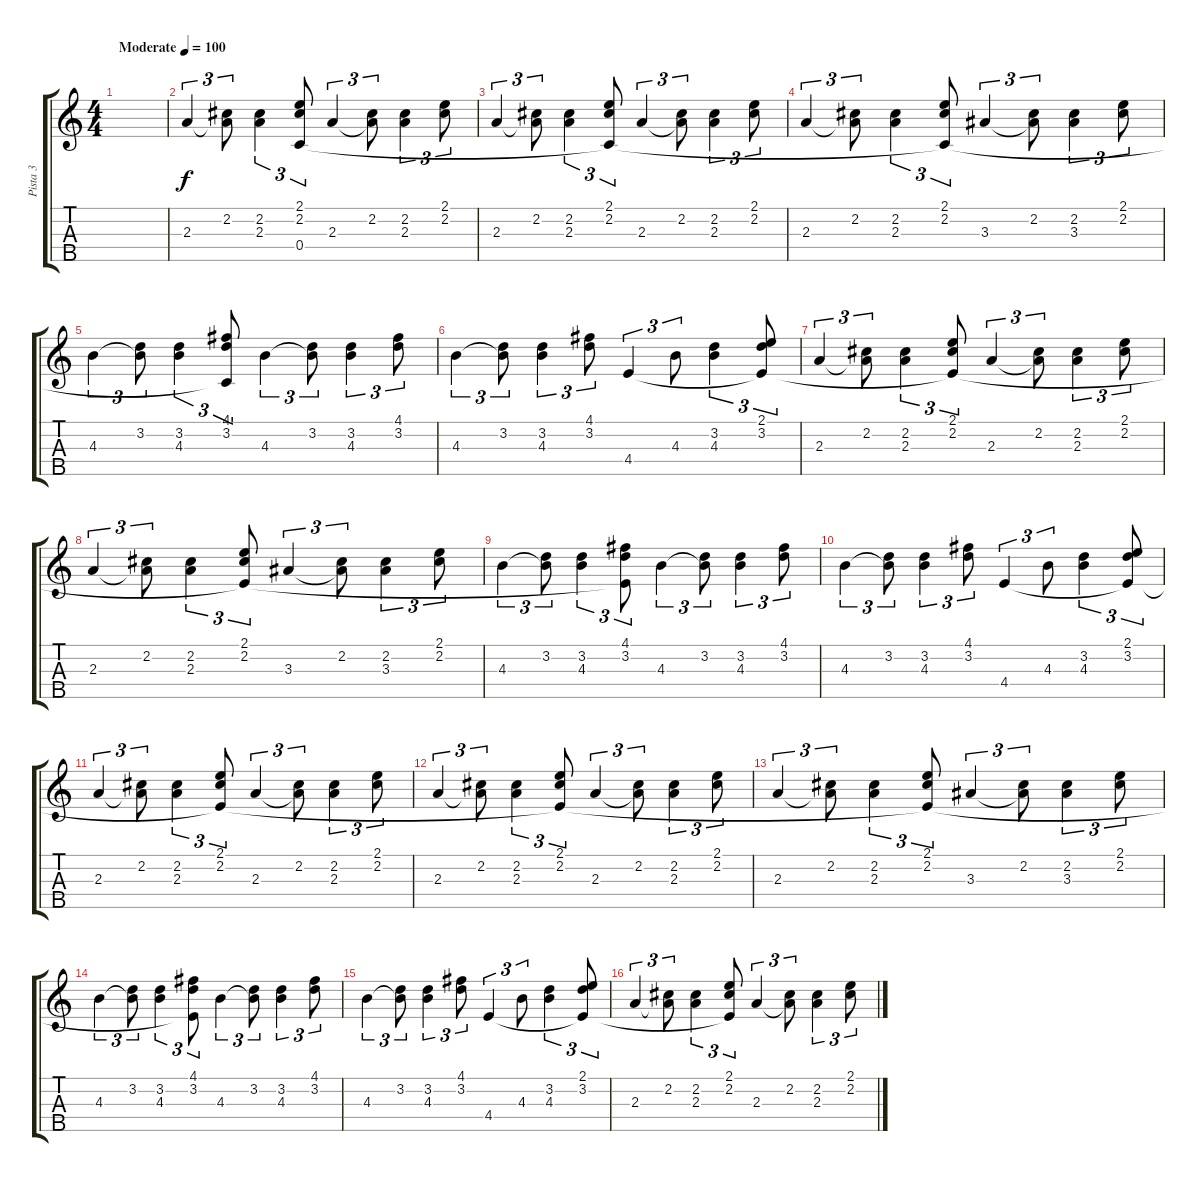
\track ("Pista 3" "Pista 3") {instrument banjo}
\staff {score tabs}
\tuning (D4 B3 G3 C3 G4) {hide}
\displaytranspose 12
\ts (4 4)
\tempo (100 "Moderate")
\clef g2
\ks c
|
2.3.4{tu (3 2)} (2.2 2.3{t}).8{tu (3 2)} (2.2 2.3).4{tu (3 2)} (2.1 2.2 0.4).8{tu (3 2)} 2.3.4{tu (3 2)} (2.2 2.3{t}).8{tu (3 2)} (2.2 2.3).4{tu (3 2)} (2.1 2.2).8{tu (3 2)} |
2.3.4{tu (3 2)} (2.2 2.3{t}).8{tu (3 2)} (2.2 2.3).4{tu (3 2)} (2.1 2.2 0.4{t}).8{tu (3 2)} 2.3.4{tu (3 2)} (2.2 2.3{t}).8{tu (3 2)} (2.2 2.3).4{tu (3 2)} (2.1 2.2).8{tu (3 2)} |
2.3.4{tu (3 2)} (2.2 2.3{t}).8{tu (3 2)} (2.2 2.3).4{tu (3 2)} (2.1 2.2 0.4{t}).8{tu (3 2)} 3.3.4{tu (3 2)} (2.2 3.3{t}).8{tu (3 2)} (2.2 3.3).4{tu (3 2)} (2.1 2.2).8{tu (3 2)} |
4.3.4{tu (3 2)} (3.2 4.3{t}).8{tu (3 2)} (3.2 4.3).4{tu (3 2)} (4.1 3.2 0.4{t}).8{tu (3 2)} 4.3.4{tu (3 2)} (3.2 4.3{t}).8{tu (3 2)} (3.2 4.3).4{tu (3 2)} (4.1 3.2).8{tu (3 2)} |
4.3.4{tu (3 2)} (3.2 4.3{t}).8{tu (3 2)} (3.2 4.3).4{tu (3 2)} (4.1 3.2).8{tu (3 2)} 4.4.4{tu (3 2)} 4.3.8{tu (3 2)} (3.2 4.3).4{tu (3 2)} (2.1 3.2 4.4{t}).8{tu (3 2)} |
2.3.4{tu (3 2)} (2.2 2.3{t}).8{tu (3 2)} (2.2 2.3).4{tu (3 2)} (2.1 2.2 4.4{t}).8{tu (3 2)} 2.3.4{tu (3 2)} (2.2 2.3{t}).8{tu (3 2)} (2.2 2.3).4{tu (3 2)} (2.1 2.2).8{tu (3 2)} |
2.3.4{tu (3 2)} (2.2 2.3{t}).8{tu (3 2)} (2.2 2.3).4{tu (3 2)} (2.1 2.2 4.4{t}).8{tu (3 2)} 3.3.4{tu (3 2)} (2.2 3.3{t}).8{tu (3 2)} (2.2 3.3).4{tu (3 2)} (2.1 2.2).8{tu (3 2)} |
4.3.4{tu (3 2)} (3.2 4.3{t}).8{tu (3 2)} (3.2 4.3).4{tu (3 2)} (4.1 3.2 4.4{t}).8{tu (3 2)} 4.3.4{tu (3 2)} (3.2 4.3{t}).8{tu (3 2)} (3.2 4.3).4{tu (3 2)} (4.1 3.2).8{tu (3 2)} |
4.3.4{tu (3 2)} (3.2 4.3{t}).8{tu (3 2)} (3.2 4.3).4{tu (3 2)} (4.1 3.2).8{tu (3 2)} 4.4.4{tu (3 2)} 4.3.8{tu (3 2)} (3.2 4.3).4{tu (3 2)} (2.1 3.2 4.4{t}).8{tu (3 2)} |
2.3.4{tu (3 2)} (2.2 2.3{t}).8{tu (3 2)} (2.2 2.3).4{tu (3 2)} (2.1 2.2 4.4{t}).8{tu (3 2)} 2.3.4{tu (3 2)} (2.2 2.3{t}).8{tu (3 2)} (2.2 2.3).4{tu (3 2)} (2.1 2.2).8{tu (3 2)} |
2.3.4{tu (3 2)} (2.2 2.3{t}).8{tu (3 2)} (2.2 2.3).4{tu (3 2)} (2.1 2.2 4.4{t}).8{tu (3 2)} 2.3.4{tu (3 2)} (2.2 2.3{t}).8{tu (3 2)} (2.2 2.3).4{tu (3 2)} (2.1 2.2).8{tu (3 2)} |
2.3.4{tu (3 2)} (2.2 2.3{t}).8{tu (3 2)} (2.2 2.3).4{tu (3 2)} (2.1 2.2 4.4{t}).8{tu (3 2)} 3.3.4{tu (3 2)} (2.2 3.3{t}).8{tu (3 2)} (2.2 3.3).4{tu (3 2)} (2.1 2.2).8{tu (3 2)} |
4.3.4{tu (3 2)} (3.2 4.3{t}).8{tu (3 2)} (3.2 4.3).4{tu (3 2)} (4.1 3.2 4.4{t}).8{tu (3 2)} 4.3.4{tu (3 2)} (3.2 4.3{t}).8{tu (3 2)} (3.2 4.3).4{tu (3 2)} (4.1 3.2).8{tu (3 2)} |
4.3.4{tu (3 2)} (3.2 4.3{t}).8{tu (3 2)} (3.2 4.3).4{tu (3 2)} (4.1 3.2).8{tu (3 2)} 4.4.4{tu (3 2)} 4.3.8{tu (3 2)} (3.2 4.3).4{tu (3 2)} (2.1 3.2 4.4{t}).8{tu (3 2)} |
2.3.4{tu (3 2)} (2.2 2.3{t}).8{tu (3 2)} (2.2 2.3).4{tu (3 2)} (2.1 2.2 4.4{t}).8{tu (3 2)} 2.3.4{tu (3 2)} (2.2 2.3{t}).8{tu (3 2)} (2.2 2.3).4{tu (3 2)} (2.1 2.2).8{tu (3 2)}
